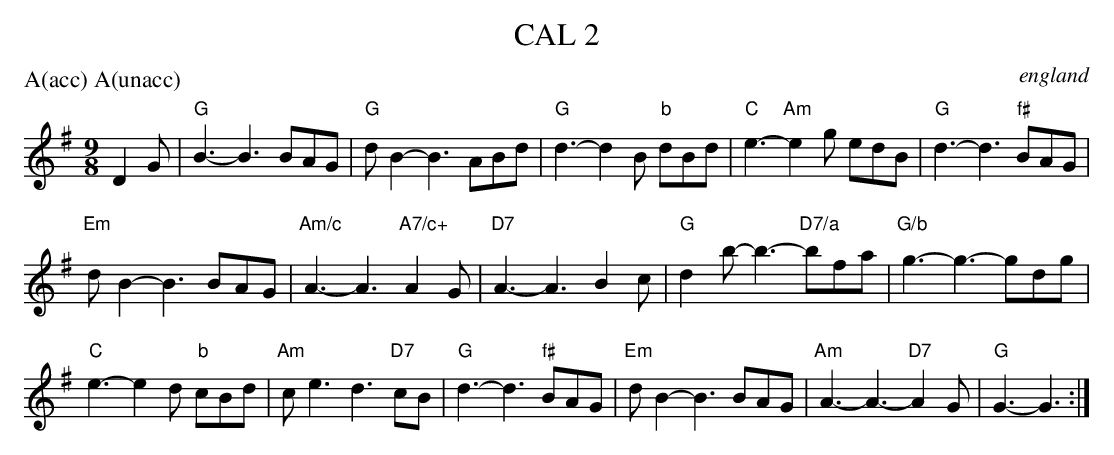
X:1
T:CAL 2
O:england
P:A(acc) A(unacc)
M:9/8
K:G
D2G |"G"B3 -B3 BAG|"G"dB2 -B3 ABd|"G"d3 -d2B "b"dBd|"C"e3 -"Am"e2g edB|\
"G"d3 -d3 "f#"BAG|
"Em"dB2 -B3 BAG|"Am/c"A3 -A3 "A7/c+"A2G|"D7"A3 -A3 B2c|"G"d2b -b3 -"D7/a"bfa|\
"G/b"g3 -g3 -gdg|
"C"e3 -e2d "b"cBd|"Am"ce3d3"D7"cB|"G"d3 -d3 "f#"BAG|"Em"dB2 -B3 BAG|\
"Am"A3 -A3 -"D7"A2G|"G"G3 -G3 :|
